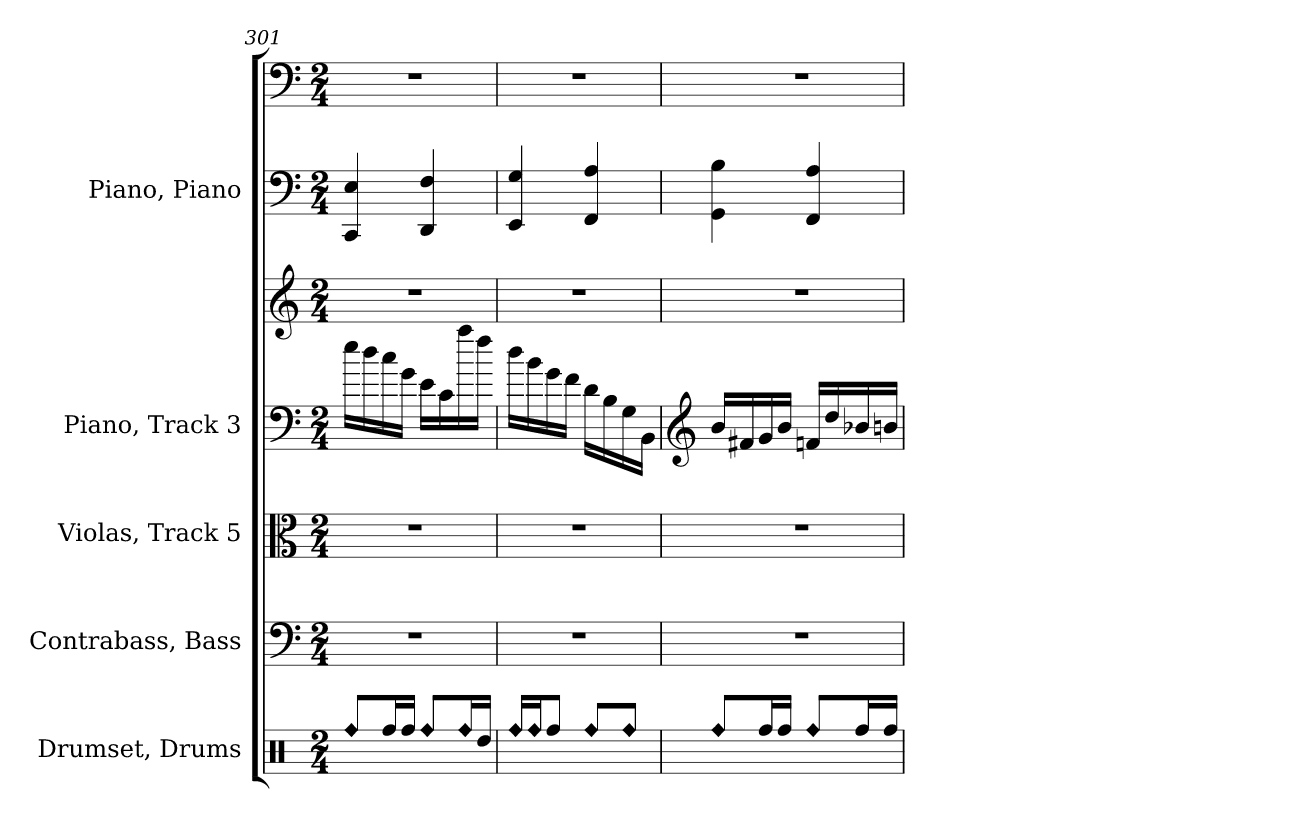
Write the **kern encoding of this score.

**kern	**kern	**kern	**kern	**kern	**kern	**kern
*part5	*part4	*part3	*part2	*part2	*part1	*part1
*staff7	*staff6	*staff5	*staff4	*staff3	*staff2	*staff1
*I"Drumset, Drums	*I"Contrabass, Bass	*I"Violas, Track  5	*I"Piano, Track  3	*	*I"Piano, Piano	*
*I'D. Set	*I'Cb.	*I'Vlas.	*I'Pno.	*	*I'Pno.	*
*clefX	*clefF4	*clefC3	*clefF4	*clefG2	*clefF4	*clefF4
*	*ITrd7c12	*	*	*	*	*
*k[]	*k[]	*k[]	*k[]	*k[]	*k[]	*k[]
*M2/4	*M2/4	*M2/4	*M2/4	*M2/4	*M2/4	*M2/4
=301	=301	=301	=301	=301	=301	=301
!LO:N:head=diamond	!	!	!	!	!	!
8Rff/L	2r	2r	16ee\LL	2r	4CC/ 4E/	2r
.	.	.	16dd\	.	.	.
16Rff/L	.	.	16cc\	.	.	.
16Rff/JJ	.	.	16g\JJ	.	.	.
!LO:N:head=diamond	!	!	!	!	!	!
8Rff/L	.	.	16e\LL	.	4DD/ 4F/	.
.	.	.	16c\	.	.	.
!LO:N:head=diamond	!	!	!	!	!	!
16Rff/L	.	.	16aa\	.	.	.
16Rdd/JJ	.	.	16ff\JJ	.	.	.
=302	=302	=302	=302	=302	=302	=302
!LO:N:head=diamond	!	!	!	!	!	!
16Rff/LL	2r	2r	16dd\LL	2r	4EE/ 4G/	2r
!LO:N:head=diamond	!	!	!	!	!	!
16Rff/J	.	.	16b\	.	.	.
8Rff/J	.	.	16g\	.	.	.
.	.	.	16f\JJ	.	.	.
!LO:N:head=diamond	!	!	!	!	!	!
8Rff/L	.	.	16d\LL	.	4FF/ 4A/	.
.	.	.	16B\	.	.	.
!LO:N:head=diamond	!	!	!	!	!	!
8Rff/J	.	.	16G\	.	.	.
.	.	.	16BB\JJ	.	.	.
!!LO:LB:g=z
=303	=303	=303	=303	=303	=303	=303
*	*	*	*clefG2	*	*	*
!LO:N:head=diamond	!	!	!	!	!	!
8Rff/L	2r	2r	16b/LL	2r	4GG\ 4B\	2r
.	.	.	16f#X/	.	.	.
16Rff/L	.	.	16g/	.	.	.
16Rff/JJ	.	.	16b/JJ	.	.	.
!LO:N:head=diamond	!	!	!	!	!	!
8Rff/L	.	.	16fn/LL	.	4FF/ 4A/	.
.	.	.	16dd/	.	.	.
16Rff/L	.	.	16b-X/	.	.	.
16Rff/JJ	.	.	16bn/JJ	.	.	.
=	=	=	=	=	=	=
*-	*-	*-	*-	*-	*-	*-
